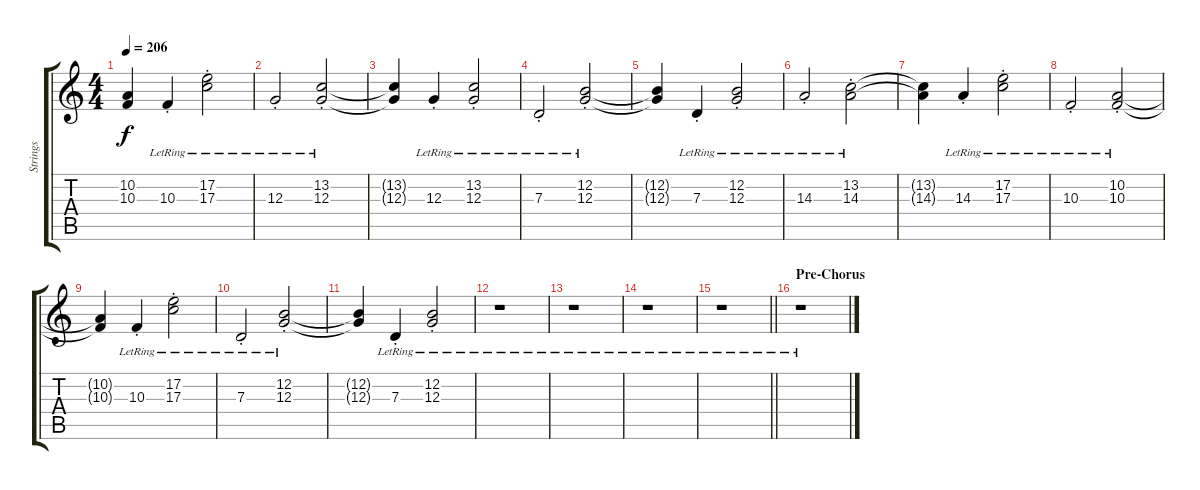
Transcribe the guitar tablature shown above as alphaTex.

\track ("Strings" "Strings") {instrument stringensemble1}
\staff {score tabs}
\tuning (E4 B3 G3 D3 A2 E2) {hide}
\ts (4 4)
\tempo 206
\clef g2
\ks c
(10.2{t} 10.3{t}).4{dy f} 10.3{st lr}.4 (17.2{st lr} 17.3{st lr}).2 |
12.3{st lr}.2 (13.2{st lr} 12.3{st lr}).2 |
(13.2{t} 12.3{t}).4 12.3{st lr}.4 (13.2{st lr} 12.3{st lr}).2 |
7.3{st lr}.2 (12.2{st lr} 12.3{st lr}).2 |
(12.2{t} 12.3{t}).4 7.3{st lr}.4 (12.2{st lr} 12.3{st lr}).2 |
14.3{st lr}.2 (13.2{st lr} 14.3{st lr}).2 |
(13.2{t} 14.3{t}).4 14.3{st lr}.4 (17.2{st lr} 17.3{st lr}).2 |
10.3{st lr}.2 (10.2{st lr} 10.3{st lr}).2 |
(10.2{t} 10.3{t}).4 10.3{st lr}.4 (17.2{st lr} 17.3{st lr}).2 |
7.3{st lr}.2 (12.2{st lr} 12.3{st lr}).2 |
(12.2{t} 12.3{t}).4 7.3{st lr}.4 (12.2{st lr} 12.3{st lr}).2 |
r.1 |
r.1 |
r.1 |
\barLineRight lightlight
r.1 |
\section ("" "Pre-Chorus")
r.1{volume 11 instrument stringensemble2}
